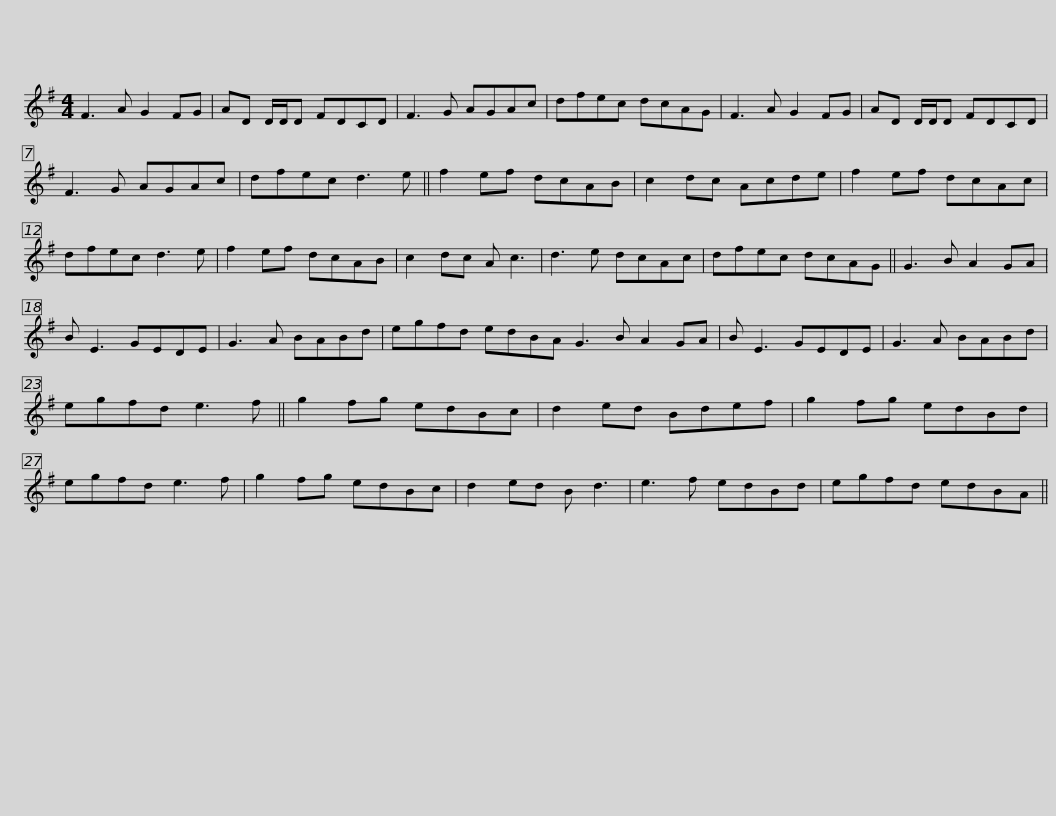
X:1
L:1/8
M:4/4
I:linebreak $
K:G
V:1 treble
V:1
 F3 A G2 FG | AD D/D/D FDCD | F3 G AGAc | dfec dcAG | F3 A G2 FG |$ %5
 AD D/D/D FDCD | F3 G AGAc | dfec d3 e || f2 ef dcAB | c2 dc Acde | %10
 f2 ef dcAc |$ dfec d3 e | f2 ef dcAB | c2 dc A c3 | d3 e dcAc | %15
 dfec dcAG || G3 B A2 GA |$ B E3 GEDE | G3 A BABd | egfd edBA G3 B A2 GA | %20
 B E3 GEDE | G3 A BABd |$ egfd e3 f || g2 fg edBc | d2 ed Bdef | %25
 g2 fg edBd | egfd e3 f | g2 fg edBc |$ d2 ed B d3 | e3 f edBd | %30
 egfd edBA || %31
